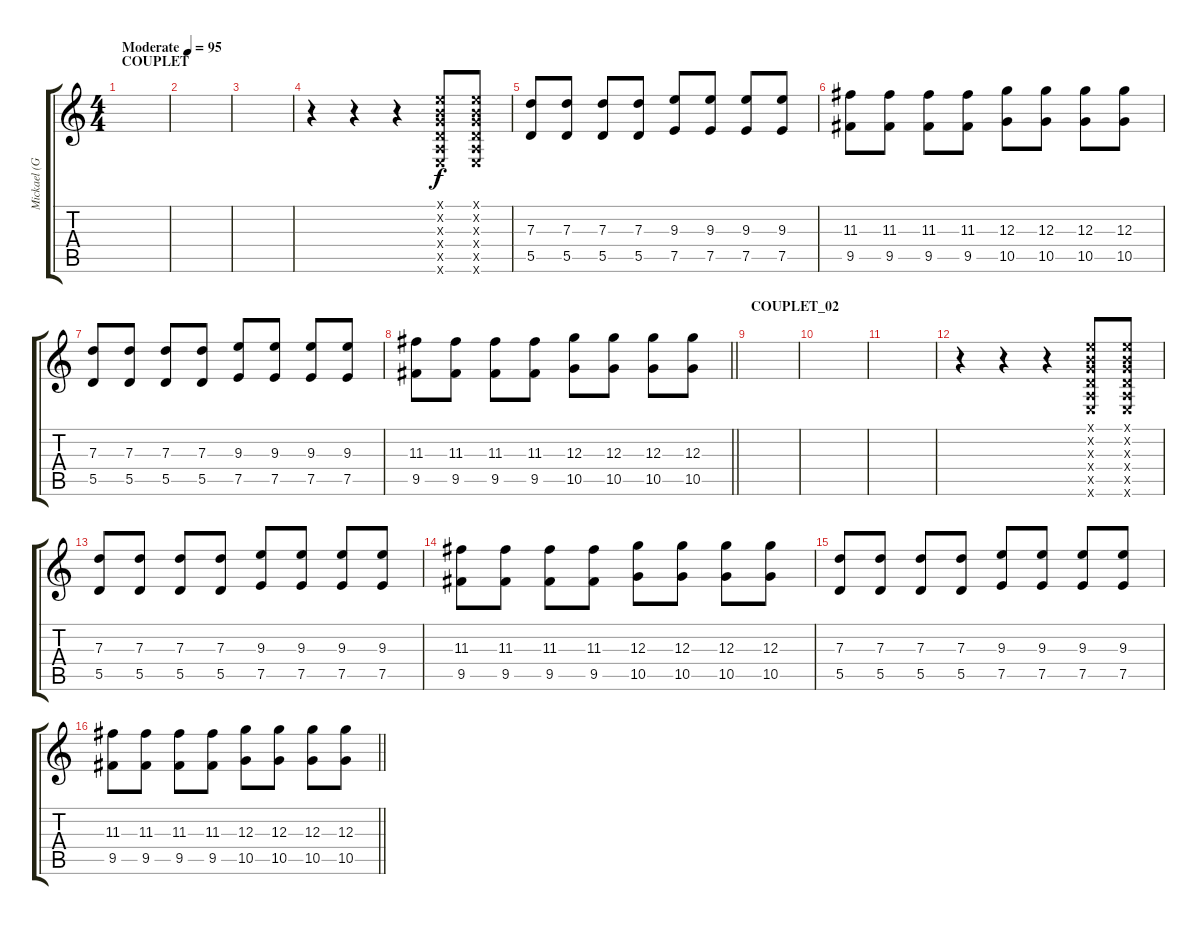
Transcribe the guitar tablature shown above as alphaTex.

\track ("Mickael (Guitar_02)" "Mickael (G") {instrument distortionguitar}
\staff {score tabs}
\tuning (E4 B3 G3 D3 A2 E2) {hide}
\ts (4 4)
\section ("" "COUPLET")
\tempo (95 "Moderate")
\clef g2
\ks c
|
|
|
r.4 r.4 r.4 (0.1{x} 0.2{x} 0.3{x} 0.4{x} 0.5{x} 0.6{x}).8 (0.1{x} 0.2{x} 0.3{x} 0.4{x} 0.5{x} 0.6{x}).8 |
(7.3 5.5).8 (7.3 5.5).8 (7.3 5.5).8 (7.3 5.5).8 (9.3 7.5).8 (9.3 7.5).8 (9.3 7.5).8 (9.3 7.5).8 |
(11.3 9.5).8 (11.3 9.5).8 (11.3 9.5).8 (11.3 9.5).8 (12.3 10.5).8 (12.3 10.5).8 (12.3 10.5).8 (12.3 10.5).8 |
(7.3 5.5).8 (7.3 5.5).8 (7.3 5.5).8 (7.3 5.5).8 (9.3 7.5).8 (9.3 7.5).8 (9.3 7.5).8 (9.3 7.5).8 |
\barLineRight lightlight
(11.3 9.5).8 (11.3 9.5).8 (11.3 9.5).8 (11.3 9.5).8 (12.3 10.5).8 (12.3 10.5).8 (12.3 10.5).8 (12.3 10.5).8 |
\section ("" "COUPLET_02")
|
|
|
r.4 r.4 r.4 (0.1{x} 0.2{x} 0.3{x} 0.4{x} 0.5{x} 0.6{x}).8 (0.1{x} 0.2{x} 0.3{x} 0.4{x} 0.5{x} 0.6{x}).8 |
(7.3 5.5).8 (7.3 5.5).8 (7.3 5.5).8 (7.3 5.5).8 (9.3 7.5).8 (9.3 7.5).8 (9.3 7.5).8 (9.3 7.5).8 |
(11.3 9.5).8 (11.3 9.5).8 (11.3 9.5).8 (11.3 9.5).8 (12.3 10.5).8 (12.3 10.5).8 (12.3 10.5).8 (12.3 10.5).8 |
(7.3 5.5).8 (7.3 5.5).8 (7.3 5.5).8 (7.3 5.5).8 (9.3 7.5).8 (9.3 7.5).8 (9.3 7.5).8 (9.3 7.5).8 |
\barLineRight lightlight
(11.3 9.5).8 (11.3 9.5).8 (11.3 9.5).8 (11.3 9.5).8 (12.3 10.5).8 (12.3 10.5).8 (12.3 10.5).8 (12.3 10.5).8
